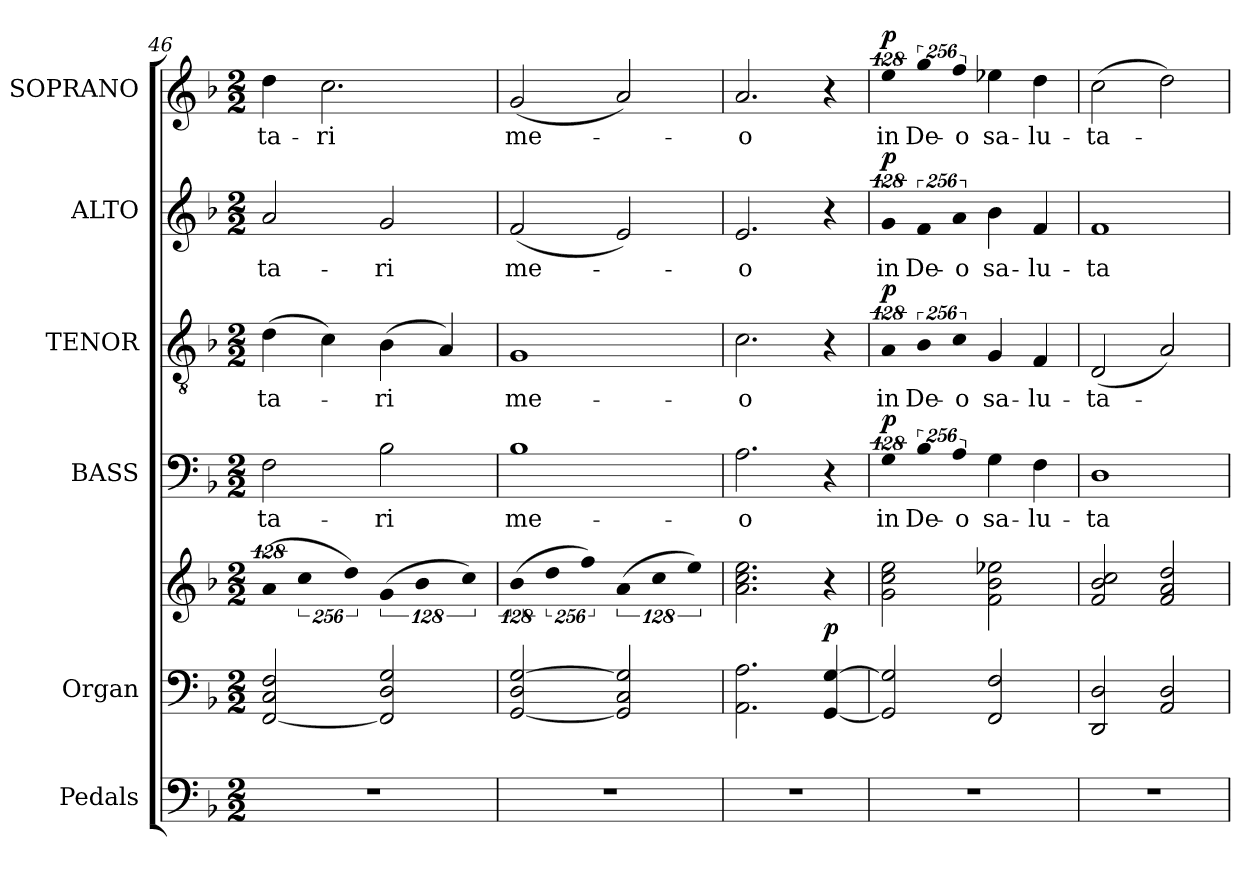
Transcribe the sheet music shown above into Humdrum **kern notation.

**kern	**kern	**kern	**dynam	**kern	**text	**dynam	**kern	**text	**dynam	**kern	**text	**dynam	**kern	**text	**dynam
*part6	*part5	*part5	*part5	*part4	*part4	*part4	*part3	*part3	*part3	*part2	*part2	*part2	*part1	*part1	*part1
*staff7	*staff6	*staff5	*staff5/6	*staff4	*staff4	*staff4	*staff3	*staff3	*staff3	*staff2	*staff2	*staff2	*staff1	*staff1	*staff1
*I"Pedals	*I"Organ	*	*	*I"BASS	*	*	*I"TENOR	*	*	*I"ALTO	*	*	*I"SOPRANO	*	*
*I'Ped.	*I'Org.	*	*	*I'B.	*	*	*I'T.	*	*	*I'A.	*	*	*I'S.	*	*
*clefF4	*clefF4	*clefG2	*	*clefF4	*	*	*clefGv2	*	*	*clefG2	*	*	*clefG2	*	*
*	*	*	*	*	*	*	*ITrd7c12	*	*	*	*	*	*	*	*
*k[b-]	*k[b-]	*k[b-]	*	*k[b-]	*	*	*k[b-]	*	*	*k[b-]	*	*	*k[b-]	*	*
*F:	*F:	*F:	*	*F:	*	*	*F:	*	*	*F:	*	*	*F:	*	*
*M2/2	*M2/2	*M2/2	*	*M2/2	*	*	*M2/2	*	*	*M2/2	*	*	*M2/2	*	*
=46	=46	=46	=46	=46	=46	=46	=46	=46	=46	=46	=46	=46	=46	=46	=46
!	!	!LO:N:vis=4	!	!	!	!	!	!	!	!	!	!	!	!	!
!	!	!	!	!	!LO:LY:b:color=#000000	!	!	!	!	!	!	!	!	!	!
!	!	!	!	!	!	!	!	!LO:LY:b:color=#000000	!	!	!	!	!	!	!
!	!	!	!	!	!	!	!	!	!	!	!LO:LY:b:color=#000000	!	!	!	!
!	!	!	!	!	!	!	!	!	!	!	!	!	!	!LO:LY:b:color=#000000	!
1r	[<2FFi/ 2Ci 2Fi	(512%85ai/	.	2Fi\	-ta-	.	(4Di\	-ta-	.	2ai/	-ta-	.	4ddi\	-ta-	.
!	!	!LO:N:vis=4	!	!	!	!	!	!	!	!	!	!	!	!	!
.	.	1024%171cci\	.	.	.	.	.	.	.	.	.	.	.	.	.
!	!	!	!	!	!	!	!	!	!	!	!	!	!	!LO:LY:b:color=#000000	!
.	.	.	.	.	.	.	4Ci\)	.	.	.	.	.	2.cci\	-ri	.
!	!	!LO:N:vis=4	!	!	!	!	!	!	!	!	!	!	!	!	!
.	.	1024%171ddi\)	.	.	.	.	.	.	.	.	.	.	.	.	.
!	!	!LO:N:vis=4	!	!	!	!	!	!	!	!	!	!	!	!	!
!	!	!	!	!	!LO:LY:b:color=#000000	!	!	!	!	!	!	!	!	!	!
!	!	!	!	!	!	!	!	!LO:LY:b:color=#000000	!	!	!	!	!	!	!
!	!	!	!	!	!	!	!	!	!	!	!LO:LY:b:color=#000000	!	!	!	!
.	2FFi/] 2Di 2Gi	(512%85gi/	.	2B-i\	-ri	.	(4BB-i\	-ri	.	2gi/	-ri	.	.	.	.
!	!	!LO:N:vis=4	!	!	!	!	!	!	!	!	!	!	!	!	!
.	.	1024%171b-i\	.	.	.	.	.	.	.	.	.	.	.	.	.
.	.	.	.	.	.	.	4AAi/)	.	.	.	.	.	.	.	.
!	!	!LO:N:vis=4	!	!	!	!	!	!	!	!	!	!	!	!	!
.	.	1024%171cci\)	.	.	.	.	.	.	.	.	.	.	.	.	.
!!LO:LB:g=z
=47	=47	=47	=47	=47	=47	=47	=47	=47	=47	=47	=47	=47	=47	=47	=47
!	!	!LO:N:vis=4	!	!	!	!	!	!	!	!	!	!	!	!	!
!	!	!	!	!	!LO:LY:b:color=#000000	!	!	!	!	!	!	!	!	!	!
!	!	!	!	!	!	!	!	!LO:LY:b:color=#000000	!	!	!	!	!	!	!
!	!	!	!	!	!	!	!	!	!	!	!LO:LY:b:color=#000000	!	!	!	!
!	!	!	!	!	!	!	!	!	!	!	!	!	!	!LO:LY:b:color=#000000	!
1r	[<2GGi/ 2Di [>2Gi	(512%85b-i\	.	1B-i	me-	.	1GGi	me-	.	(2fi/	me-	.	(2gi/	me-	.
!	!	!LO:N:vis=4	!	!	!	!	!	!	!	!	!	!	!	!	!
.	.	1024%171ddi\	.	.	.	.	.	.	.	.	.	.	.	.	.
!	!	!LO:N:vis=4	!	!	!	!	!	!	!	!	!	!	!	!	!
.	.	1024%171ffi\)	.	.	.	.	.	.	.	.	.	.	.	.	.
!	!	!LO:N:vis=4	!	!	!	!	!	!	!	!	!	!	!	!	!
.	2GGi/] 2Ci 2Gi]	(512%85ai/	.	.	.	.	.	.	.	2ei/)	.	.	2ai/)	.	.
!	!	!LO:N:vis=4	!	!	!	!	!	!	!	!	!	!	!	!	!
.	.	1024%171cci\	.	.	.	.	.	.	.	.	.	.	.	.	.
!	!	!LO:N:vis=4	!	!	!	!	!	!	!	!	!	!	!	!	!
.	.	1024%171eei\)	.	.	.	.	.	.	.	.	.	.	.	.	.
=48	=48	=48	=48	=48	=48	=48	=48	=48	=48	=48	=48	=48	=48	=48	=48
!	!	!	!	!	!LO:LY:b:color=#000000	!	!	!	!	!	!	!	!	!	!
!	!	!	!	!	!	!	!	!LO:LY:b:color=#000000	!	!	!	!	!	!	!
!	!	!	!	!	!	!	!	!	!	!	!LO:LY:b:color=#000000	!	!	!	!
!	!	!	!	!	!	!	!	!	!	!	!	!	!	!LO:LY:b:color=#000000	!
1r	2.AAi\ 2.Ai	2.ai\ 2.cci 2.eei	.	2.Ai\	-o	.	2.Ci\	-o	.	2.ei/	-o	.	2.ai/	-o	.
.	[<4GGi/ [>4Gi	4r	p	4r	.	.	4r	.	.	4r	.	.	4r	.	.
=49	=49	=49	=49	=49	=49	=49	=49	=49	=49	=49	=49	=49	=49	=49	=49
!	!	!	!	!LO:N:vis=4	!	!	!	!	!	!	!	!	!	!	!
!	!	!	!	!	!LO:LY:b:color=#000000	!	!LO:N:vis=4	!	!	!	!	!	!	!	!
!	!	!	!	!	!	!	!	!LO:LY:b:color=#000000	!	!LO:N:vis=4	!	!	!	!	!
!	!	!	!	!	!	!	!	!	!	!	!LO:LY:b:color=#000000	!	!LO:N:vis=4	!	!
!	!	!	!	!	!	!	!	!	!	!	!	!	!	!LO:LY:b:color=#000000	!
1r	2GGi/] 2Gi]	2gi\ 2cci 2eei	.	512%85Gi\	in	p	512%85AAi/	in	p	512%85gi/	in	p	512%85eei\	in	p
!	!	!	!	!LO:N:vis=4	!	!	!	!	!	!	!	!	!	!	!
!	!	!	!	!	!LO:LY:b:color=#000000	!	!LO:N:vis=4	!	!	!	!	!	!	!	!
!	!	!	!	!	!	!	!	!LO:LY:b:color=#000000	!	!LO:N:vis=4	!	!	!	!	!
!	!	!	!	!	!	!	!	!	!	!	!LO:LY:b:color=#000000	!	!LO:N:vis=4	!	!
!	!	!	!	!	!	!	!	!	!	!	!	!	!	!LO:LY:b:color=#000000	!
.	.	.	.	1024%171B-i\	De-	.	1024%171BB-i\	De-	.	1024%171fi/	De-	.	1024%171ggi\	De-	.
!	!	!	!	!LO:N:vis=4	!	!	!	!	!	!	!	!	!	!	!
!	!	!	!	!	!LO:LY:b:color=#000000	!	!LO:N:vis=4	!	!	!	!	!	!	!	!
!	!	!	!	!	!	!	!	!LO:LY:b:color=#000000	!	!LO:N:vis=4	!	!	!	!	!
!	!	!	!	!	!	!	!	!	!	!	!LO:LY:b:color=#000000	!	!LO:N:vis=4	!	!
!	!	!	!	!	!	!	!	!	!	!	!	!	!	!LO:LY:b:color=#000000	!
.	.	.	.	1024%171Ai\	-o	.	1024%171Ci\	-o	.	1024%171ai/	-o	.	1024%171ffi\	-o	.
!	!	!	!	!	!LO:LY:b:color=#000000	!	!	!	!	!	!	!	!	!	!
!	!	!	!	!	!	!	!	!LO:LY:b:color=#000000	!	!	!	!	!	!	!
!	!	!	!	!	!	!	!	!	!	!	!LO:LY:b:color=#000000	!	!	!	!
!	!	!	!	!	!	!	!	!	!	!	!	!	!	!LO:LY:b:color=#000000	!
.	2FFi/ 2Fi	2fi\ 2b-i 2ee-Xi	.	4Gi\	sa-	.	4GGi/	sa-	.	4b-i\	sa-	.	4ee-Xi\	sa-	.
!	!	!	!	!	!LO:LY:b:color=#000000	!	!	!	!	!	!	!	!	!	!
!	!	!	!	!	!	!	!	!LO:LY:b:color=#000000	!	!	!	!	!	!	!
!	!	!	!	!	!	!	!	!	!	!	!LO:LY:b:color=#000000	!	!	!	!
!	!	!	!	!	!	!	!	!	!	!	!	!	!	!LO:LY:b:color=#000000	!
.	.	.	.	4Fi\	-lu-	.	4FFi/	-lu-	.	4fi/	-lu-	.	4ddi\	-lu-	.
=50	=50	=50	=50	=50	=50	=50	=50	=50	=50	=50	=50	=50	=50	=50	=50
!	!	!	!	!	!LO:LY:b:color=#000000	!	!	!	!	!	!	!	!	!	!
!	!	!	!	!	!	!	!	!LO:LY:b:color=#000000	!	!	!	!	!	!	!
!	!	!	!	!	!	!	!	!	!	!	!LO:LY:b:color=#000000	!	!	!	!
!	!	!	!	!	!	!	!	!	!	!	!	!	!	!LO:LY:b:color=#000000	!
1r	2DDi/ 2Di	2fi/ 2b-i 2cci	.	1Di	-ta-	.	(2DDi/	-ta-	.	1fi	-ta-	.	(2cci\	-ta-	.
.	2AAi/ 2Di	2fi/ 2ai 2ddi	.	.	.	.	2AAi/)	.	.	.	.	.	2ddi\)	.	.
=	=	=	=	=	=	=	=	=	=	=	=	=	=	=	=
*-	*-	*-	*-	*-	*-	*-	*-	*-	*-	*-	*-	*-	*-	*-	*-
